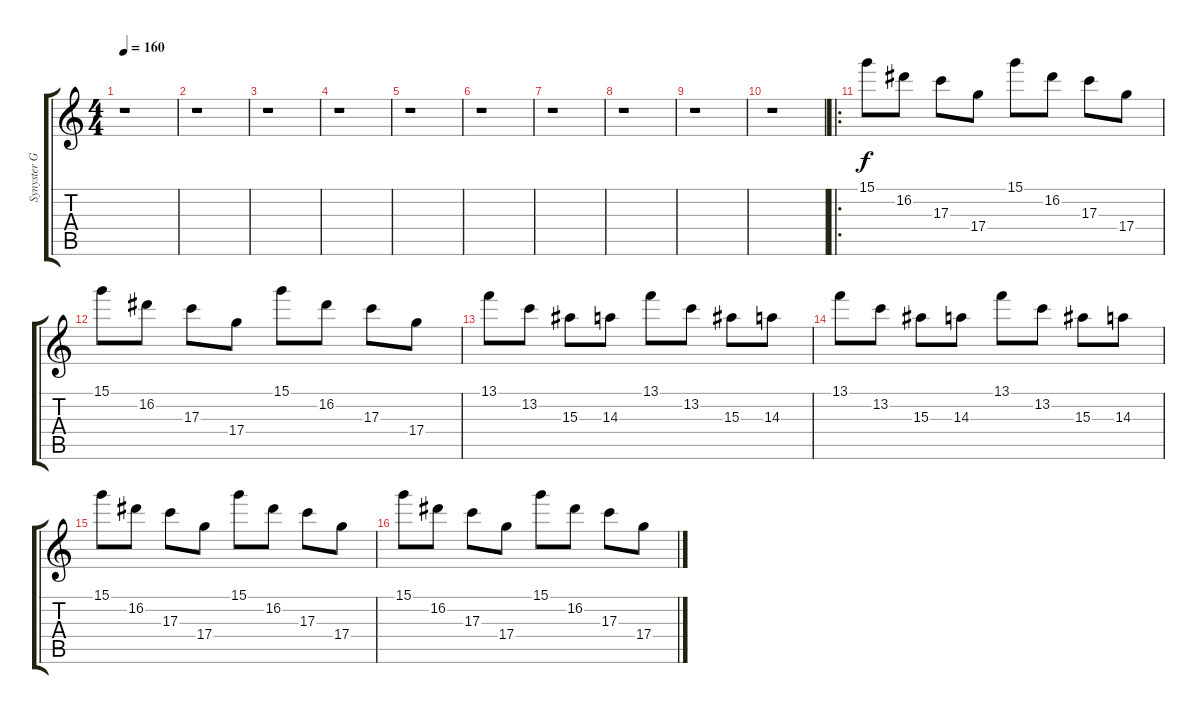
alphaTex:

\track ("Synyster Gates" "Synyster G") {instrument distortionguitar}
\staff {score tabs}
\tuning (E4 B3 G3 D3 A2 D2) {hide}
\ts (4 4)
\tempo 160
\clef g2
\ks c
r.1{dy f} |
r.1 |
r.1 |
r.1 |
r.1 |
r.1 |
r.1 |
r.1 |
r.1 |
r.1 |
\ro
15.1.8 16.2.8 17.3.8 17.4.8 15.1.8 16.2.8 17.3.8 17.4.8 |
15.1.8 16.2.8 17.3.8 17.4.8 15.1.8 16.2.8 17.3.8 17.4.8 |
13.1.8 13.2.8 15.3.8 14.3.8 13.1.8 13.2.8 15.3.8 14.3.8 |
13.1.8 13.2.8 15.3.8 14.3.8 13.1.8 13.2.8 15.3.8 14.3.8 |
15.1.8 16.2.8 17.3.8 17.4.8 15.1.8 16.2.8 17.3.8 17.4.8 |
15.1.8 16.2.8 17.3.8 17.4.8 15.1.8 16.2.8 17.3.8 17.4.8
